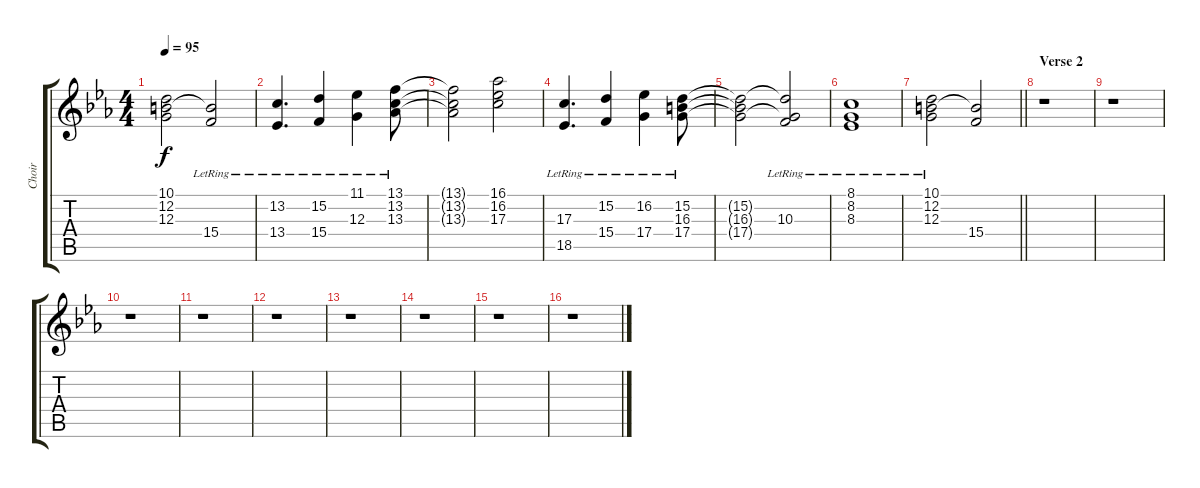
\track ("Choir" "Choir") {instrument choiraahs}
\staff {score tabs}
\tuning (E4 B3 G3 D3 A2 E2) {hide}
\ts (4 4)
\tempo 95
\clef g2
\ks cminor
(10.1{t} 12.2{t} 12.3{t}).2{dy f} (12.2{t} 15.4{lr}).2 |
(13.2{lr} 13.4{lr}).4{d} (15.2{lr} 15.4{lr}).4 (11.1{lr} 12.3{lr}).4 (13.1{lr} 13.2{lr} 13.3{lr}).8 |
(13.1{t} 13.2{t} 13.3{t}).2 (16.1 16.2 17.3).2 |
(17.3{lr} 18.5{lr}).4{d} (15.2{lr} 15.4{lr}).4 (16.2{lr} 17.4{lr}).4 (15.2{lr} 16.3{lr} 17.4{lr}).8 |
(15.2{t} 16.3{t} 17.4{t}).2 (15.2{t} 10.3{lr} 17.4{lr t}).2 |
(8.1{lr} 8.2{lr} 8.3{lr}).1 |
\barLineRight lightlight
(10.1{lr} 12.2{lr} 12.3{lr}).2 (12.2{t} 15.4).2 |
\section ("" "Verse 2")
r.1 |
r.1 |
r.1 |
r.1 |
r.1 |
r.1 |
r.1 |
r.1 |
r.1
